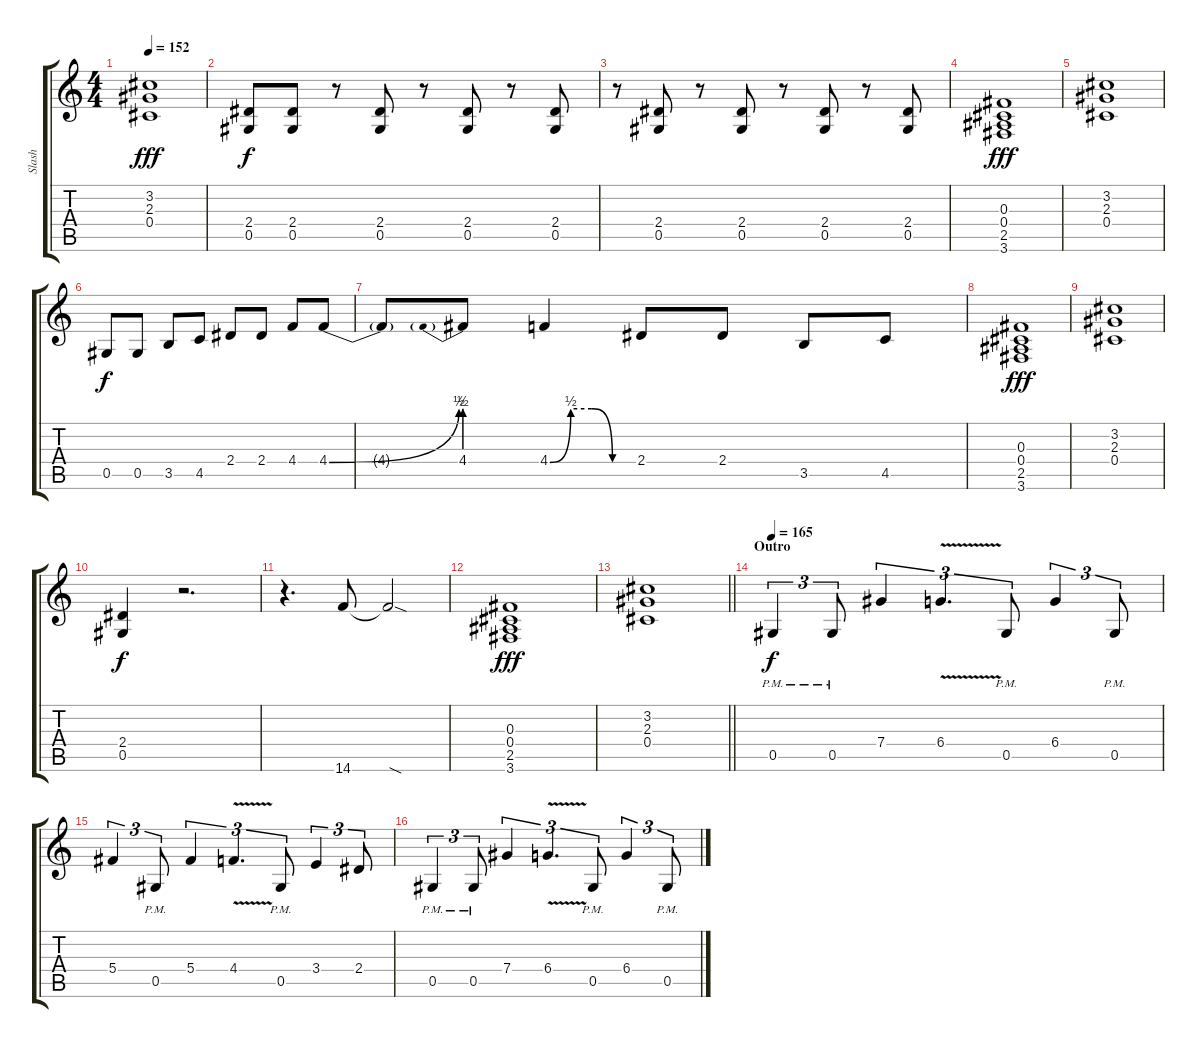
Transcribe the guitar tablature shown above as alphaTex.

\track ("Slash" "Slash") {instrument overdrivenguitar}
\staff {score tabs}
\tuning (Eb4 Bb3 Gb3 Db3 Ab2 Eb2) {hide}
\ts (4 4)
\tempo 152
\clef g2
\ks c
(3.2 2.3 0.4).1{dy fff} |
(2.4 0.5).8{dy f} (2.4 0.5).8 r.8 (2.4 0.5).8 r.8 (2.4 0.5).8 r.8 (2.4 0.5).8 |
r.8 (2.4 0.5).8 r.8 (2.4 0.5).8 r.8 (2.4 0.5).8 r.8 (2.4 0.5).8 |
(0.3 0.4 2.5 3.6).1{dy fff} |
(3.2 2.3 0.4).1 |
0.5.8{dy f} 0.5.8 3.5.8 4.5.8 2.4.8 2.4.8 4.4.8 4.4{be (bend 0 0 60 2)}.8 |
4.4{t}.8 4.4{be (prebend 0 2 60 2)}.8 4.4{be (custom 0 0 15 2 30 2 45 0 60 0)}.4 2.4.8 2.4.8 3.5.8 4.5.8 |
(0.3 0.4 2.5 3.6).1{dy fff} |
(3.2 2.3 0.4).1 |
(2.4 0.5).4{dy f} r.2{d} |
r.4{d} 14.6.8 14.6{sod t}.2 |
(0.3 0.4 2.5 3.6).1{dy fff} |
\barLineRight lightlight
(3.2 2.3 0.4).1 |
\section ("" "Outro")
\tempo 165
0.5{pm}.4{tu (3 2) dy f} 0.5{pm}.8{tu (3 2)} 7.4.4{tu (3 2)} 6.4{v}.4{d tu (3 2)} 0.5{pm}.8{tu (3 2)} 6.4.4{tu (3 2)} 0.5{pm}.8{tu (3 2)} |
5.4.4{tu (3 2)} 0.5{pm}.8{tu (3 2)} 5.4.4{tu (3 2)} 4.4{v}.4{d tu (3 2)} 0.5{pm}.8{tu (3 2)} 3.4.4{tu (3 2)} 2.4.8{tu (3 2)} |
0.5{pm}.4{tu (3 2)} 0.5{pm}.8{tu (3 2)} 7.4.4{tu (3 2)} 6.4{v}.4{d tu (3 2)} 0.5{pm}.8{tu (3 2)} 6.4.4{tu (3 2)} 0.5{pm}.8{tu (3 2)}
